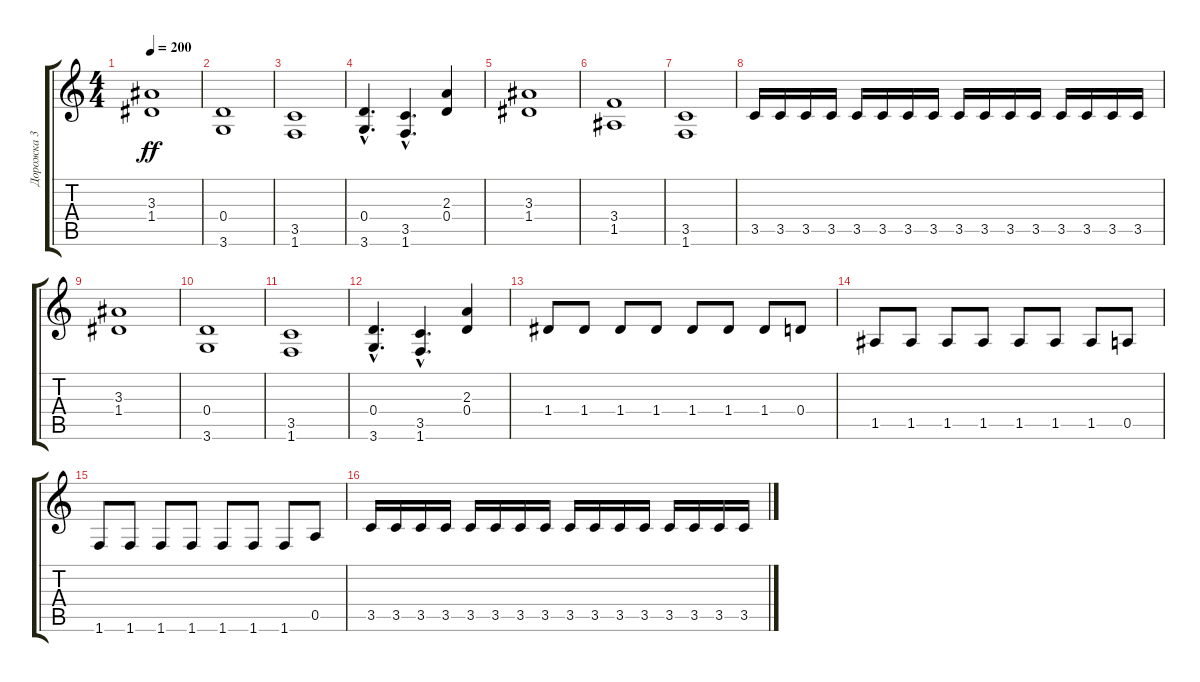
\track ("Дорожка 3" "Дорожка 3") {instrument distortionguitar}
\staff {score tabs}
\tuning (E4 B3 G3 D3 A2 E2) {hide}
\ts (4 4)
\tempo 200
\clef g2
\ks c
(3.3 1.4).1{dy ff} |
(0.4 3.6).1 |
(3.5 1.6).1 |
(0.4{hac} 3.6{hac}).4{d} (3.5{hac} 1.6{hac}).4{d} (2.3 0.4).4 |
(3.3 1.4).1 |
(3.4 1.5).1 |
(3.5 1.6).1 |
3.5.16 3.5.16 3.5.16 3.5.16 3.5.16 3.5.16 3.5.16 3.5.16 3.5.16 3.5.16 3.5.16 3.5.16 3.5.16 3.5.16 3.5.16 3.5.16 |
(3.3 1.4).1 |
(0.4 3.6).1 |
(3.5 1.6).1 |
(0.4{hac} 3.6{hac}).4{d} (3.5{hac} 1.6{hac}).4{d} (2.3 0.4).4 |
1.4.8 1.4.8 1.4.8 1.4.8 1.4.8 1.4.8 1.4.8 0.4.8 |
1.5.8 1.5.8 1.5.8 1.5.8 1.5.8 1.5.8 1.5.8 0.5.8 |
1.6.8 1.6.8 1.6.8 1.6.8 1.6.8 1.6.8 1.6.8 0.5.8 |
3.5.16 3.5.16 3.5.16 3.5.16 3.5.16 3.5.16 3.5.16 3.5.16 3.5.16 3.5.16 3.5.16 3.5.16 3.5.16 3.5.16 3.5.16 3.5.16
